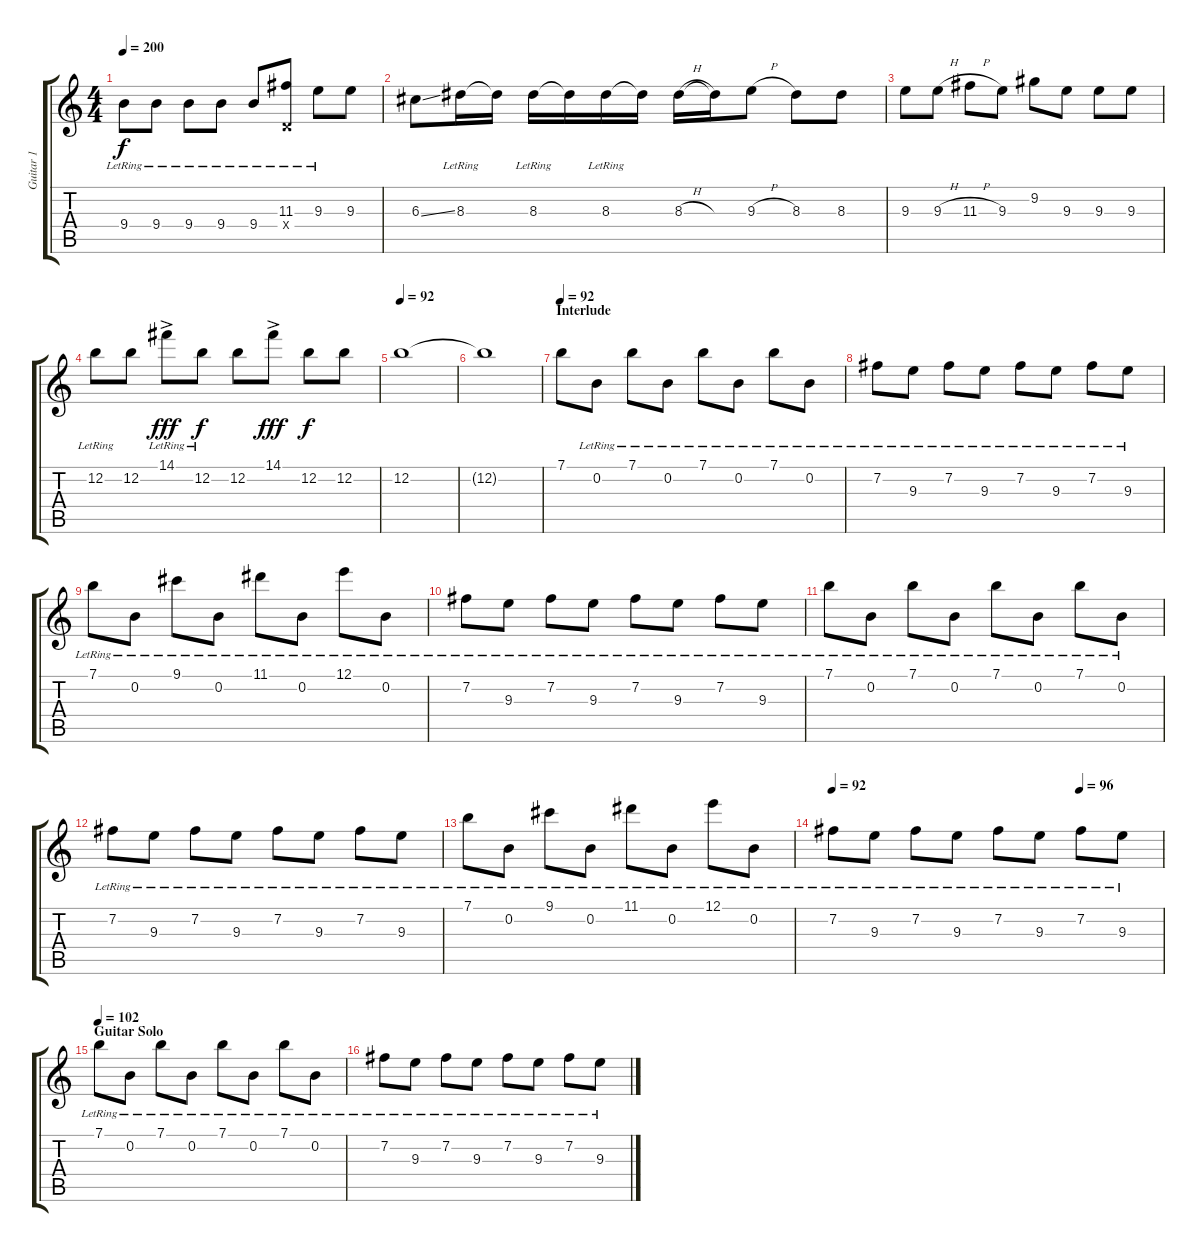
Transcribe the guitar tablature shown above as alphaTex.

\track ("Guitar 1" "Guitar 1") {instrument distortionguitar}
\staff {score tabs}
\tuning (E4 B3 G3 D3 A2 E2) {hide}
\ts (4 4)
\tempo 200
\clef g2
\ks c
9.4{lr}.8{dy f} 9.4{lr}.8 9.4{lr}.8 9.4{lr}.8 9.4{lr}.8 (11.3{lr} 0.4{x}).8 9.3{lr}.8 9.3.8 |
6.3{ss}.8 8.3{lr}.16 8.3{t}.16 8.3{lr}.16 8.3{t}.16 8.3{lr}.16 8.3{t}.16 8.3{h}.16 8.3{t}.16 9.3{h}.8 8.3.8 8.3.8 |
9.3.8 9.3{h}.8 11.3{h}.8 9.3.8 9.2.8 9.3.8 9.3.8 9.3.8 |
12.2{lr}.8 12.2.8 14.1{ac lr}.8{dy fff} 12.2{lr}.8{dy f} 12.2.8 14.1{ac}.8{dy fff} 12.2.8{dy f} 12.2.8 |
\tempo 92
12.2.1 |
12.2{t}.1 |
\section ("" "Interlude")
\tempo 92
7.1.8{volume 16 instrument electricguitarclean} 0.2{lr}.8 7.1{lr}.8 0.2{lr}.8 7.1{lr}.8 0.2{lr}.8 7.1{lr}.8 0.2{lr}.8 |
7.2{lr}.8 9.3{lr}.8 7.2{lr}.8 9.3{lr}.8 7.2{lr}.8 9.3{lr}.8 7.2{lr}.8 9.3{lr}.8 |
7.1{lr}.8 0.2{lr}.8 9.1{lr}.8 0.2{lr}.8 11.1{lr}.8 0.2{lr}.8 12.1{lr}.8 0.2{lr}.8 |
7.2{lr}.8 9.3{lr}.8 7.2{lr}.8 9.3{lr}.8 7.2{lr}.8 9.3{lr}.8 7.2{lr}.8 9.3{lr}.8 |
7.1{lr}.8 0.2{lr}.8 7.1{lr}.8 0.2{lr}.8 7.1{lr}.8 0.2{lr}.8 7.1{lr}.8 0.2{lr}.8 |
7.2{lr}.8 9.3{lr}.8 7.2{lr}.8 9.3{lr}.8 7.2{lr}.8 9.3{lr}.8 7.2{lr}.8 9.3{lr}.8 |
7.1{lr}.8 0.2{lr}.8 9.1{lr}.8 0.2{lr}.8 11.1{lr}.8 0.2{lr}.8 12.1{lr}.8 0.2{lr}.8 |
\tempo 92
\tempo (96 0.75)
7.2{lr}.8 9.3{lr}.8 7.2{lr}.8 9.3{lr}.8 7.2{lr}.8 9.3{lr}.8 7.2{lr}.8 9.3{lr}.8 |
\section ("" "Guitar Solo")
\tempo 102
7.1{lr}.8 0.2{lr}.8 7.1{lr}.8 0.2{lr}.8 7.1{lr}.8 0.2{lr}.8 7.1{lr}.8 0.2{lr}.8 |
7.2{lr}.8 9.3{lr}.8 7.2{lr}.8 9.3{lr}.8 7.2{lr}.8 9.3{lr}.8 7.2{lr}.8 9.3{lr}.8
